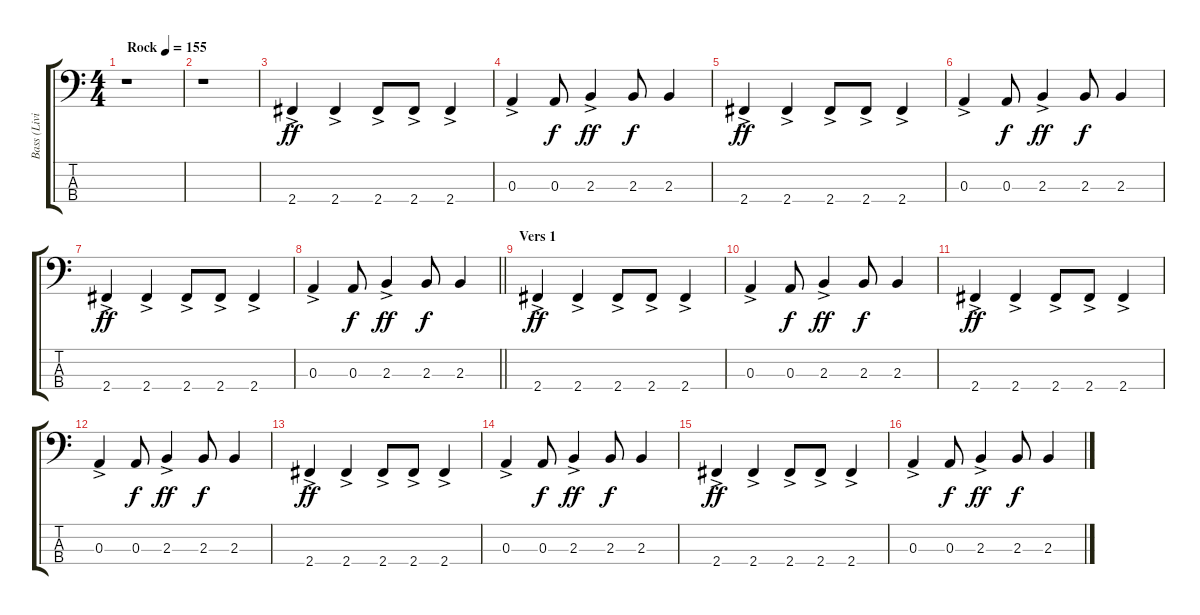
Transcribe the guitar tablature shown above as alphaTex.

\track ("Bass (Livio)" "Bass (Livi") {instrument electricbasspick}
\staff {score tabs}
\tuning (G2 D2 A1 E1) {hide}
\ts (4 4)
\tempo (155 "Rock")
\clef f4
\ks c
r.1{dy ff instrument electricbasspick} |
r.1 |
2.4{ac}.4 2.4{ac}.4 2.4{ac}.8 2.4{ac}.8 2.4{ac}.4 |
0.3{ac}.4 0.3.8{dy f} 2.3{ac}.4{dy ff} 2.3.8{dy f} 2.3.4 |
2.4{ac}.4{dy ff} 2.4{ac}.4 2.4{ac}.8 2.4{ac}.8 2.4{ac}.4 |
0.3{ac}.4 0.3.8{dy f} 2.3{ac}.4{dy ff} 2.3.8{dy f} 2.3.4 |
2.4{ac}.4{dy ff} 2.4{ac}.4 2.4{ac}.8 2.4{ac}.8 2.4{ac}.4 |
\barLineRight lightlight
0.3{ac}.4 0.3.8{dy f} 2.3{ac}.4{dy ff} 2.3.8{dy f} 2.3.4 |
\section ("" "Vers 1")
2.4{ac}.4{dy ff} 2.4{ac}.4 2.4{ac}.8 2.4{ac}.8 2.4{ac}.4 |
0.3{ac}.4 0.3.8{dy f} 2.3{ac}.4{dy ff} 2.3.8{dy f} 2.3.4 |
2.4{ac}.4{dy ff} 2.4{ac}.4 2.4{ac}.8 2.4{ac}.8 2.4{ac}.4 |
0.3{ac}.4 0.3.8{dy f} 2.3{ac}.4{dy ff} 2.3.8{dy f} 2.3.4 |
2.4{ac}.4{dy ff} 2.4{ac}.4 2.4{ac}.8 2.4{ac}.8 2.4{ac}.4 |
0.3{ac}.4 0.3.8{dy f} 2.3{ac}.4{dy ff} 2.3.8{dy f} 2.3.4 |
2.4{ac}.4{dy ff} 2.4{ac}.4 2.4{ac}.8 2.4{ac}.8 2.4{ac}.4 |
0.3{ac}.4 0.3.8{dy f} 2.3{ac}.4{dy ff} 2.3.8{dy f} 2.3.4
